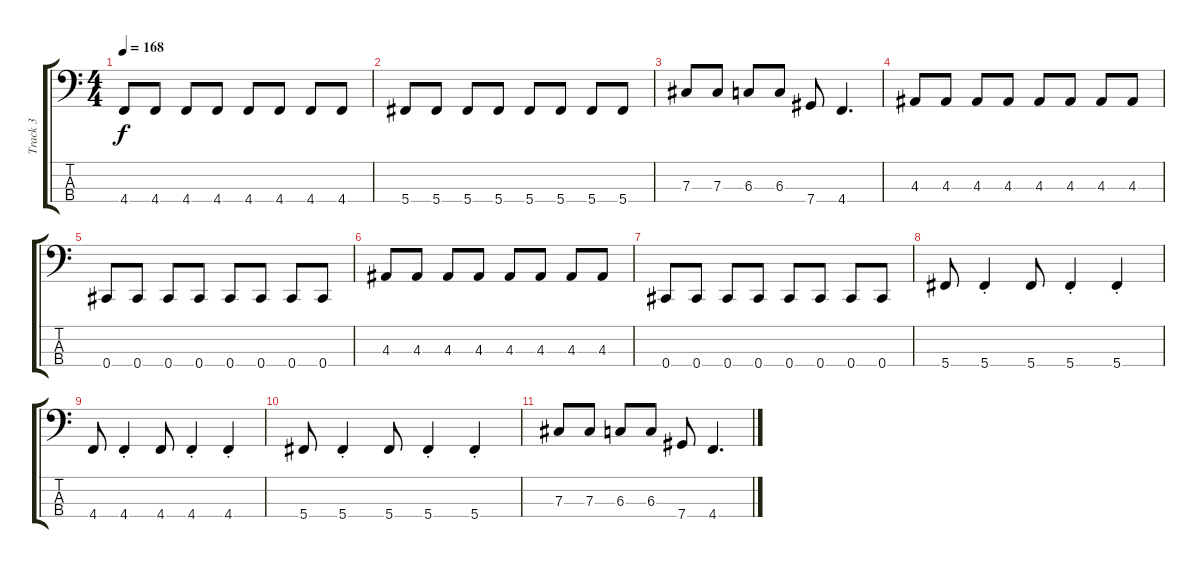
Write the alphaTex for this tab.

\track ("Track 3" "Track 3") {instrument electricbasspick}
\staff {score tabs}
\tuning (E2 B1 Gb1 Db1) {hide}
\ts (4 4)
\tempo 168
\clef f4
\ks c
4.4.8{dy f} 4.4.8 4.4.8 4.4.8 4.4.8 4.4.8 4.4.8 4.4.8 |
5.4.8 5.4.8 5.4.8 5.4.8 5.4.8 5.4.8 5.4.8 5.4.8 |
7.3.8 7.3.8 6.3.8 6.3.8 7.4.8 4.4.4{d} |
4.3.8 4.3.8 4.3.8 4.3.8 4.3.8 4.3.8 4.3.8 4.3.8 |
0.4.8 0.4.8 0.4.8 0.4.8 0.4.8 0.4.8 0.4.8 0.4.8 |
4.3.8 4.3.8 4.3.8 4.3.8 4.3.8 4.3.8 4.3.8 4.3.8 |
0.4.8 0.4.8 0.4.8 0.4.8 0.4.8 0.4.8 0.4.8 0.4.8 |
5.4.8 5.4{st}.4 5.4.8 5.4{st}.4 5.4{st}.4 |
4.4.8 4.4{st}.4 4.4.8 4.4{st}.4 4.4{st}.4 |
5.4.8 5.4{st}.4 5.4.8 5.4{st}.4 5.4{st}.4 |
7.3.8 7.3.8 6.3.8 6.3.8 7.4.8 4.4.4{d}
